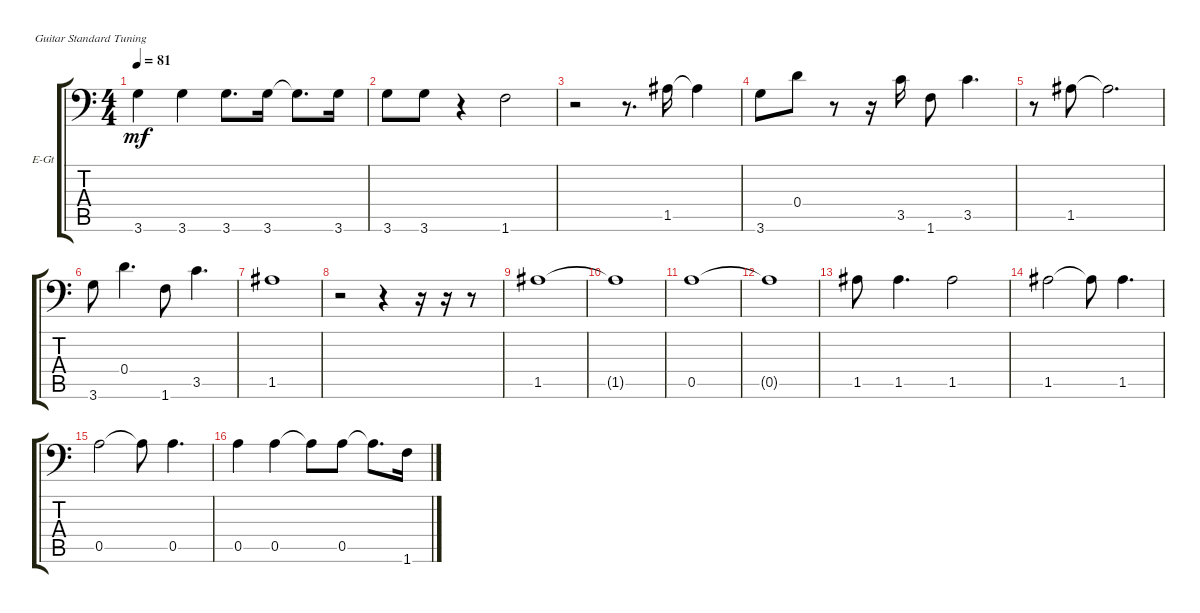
\bracketExtendMode groupsimilarinstruments
\firstSystemTrackNameOrientation horizontal
\otherSystemsTrackNameOrientation horizontal
\track ("Electric Guitar" "E-Gt") {instrument electricguitarclean}
\staff {score tabs}
\tuning (E4 B3 G3 D3 A2 E2)
\ts (4 4)
\tempo 81
\clef f4
\scale
0.333333
\ks c
3.6.4{dy mf} 3.6.4 3.6.8{d} 3.6.16 3.6{t}.8{d} 3.6.16 |
\scale
0.333333 3.6.8 3.6.8 r.4 1.6.2 |
\scale
0.333333 r.2 r.8{d} 1.5.16 1.5{t}.4 |
\scale
0.333333 3.6.8 0.4.8 r.8 r.16 3.5.16 1.6.8 3.5.4{d} |
\scale
0.333333 r.8 1.5.8 1.5{t}.2{d} |
\scale
0.333333 3.6.8 0.4.4{d} 1.6.8 3.5.4{d} |
\scale
0.333333 1.5.1 |
\scale
0.333333 r.2 r.4 r.16 r.16 r.8 |
\scale
0.333333 1.5.1 |
\scale
0.333333 1.5{t}.1 |
\scale
0.333333 0.5.1 |
\scale
0.333333 0.5{t}.1 |
\scale
0.333333 1.5.8 1.5.4{d} 1.5.2 |
\scale
0.333333 1.5.2 1.5{t}.8 1.5.4{d} |
\scale
0.333333 0.5.2 0.5{t}.8 0.5.4{d} |
\scale
0.333333 0.5.4 0.5.4 0.5{t}.8 0.5.8 0.5{t}.8{d} 1.6.16
